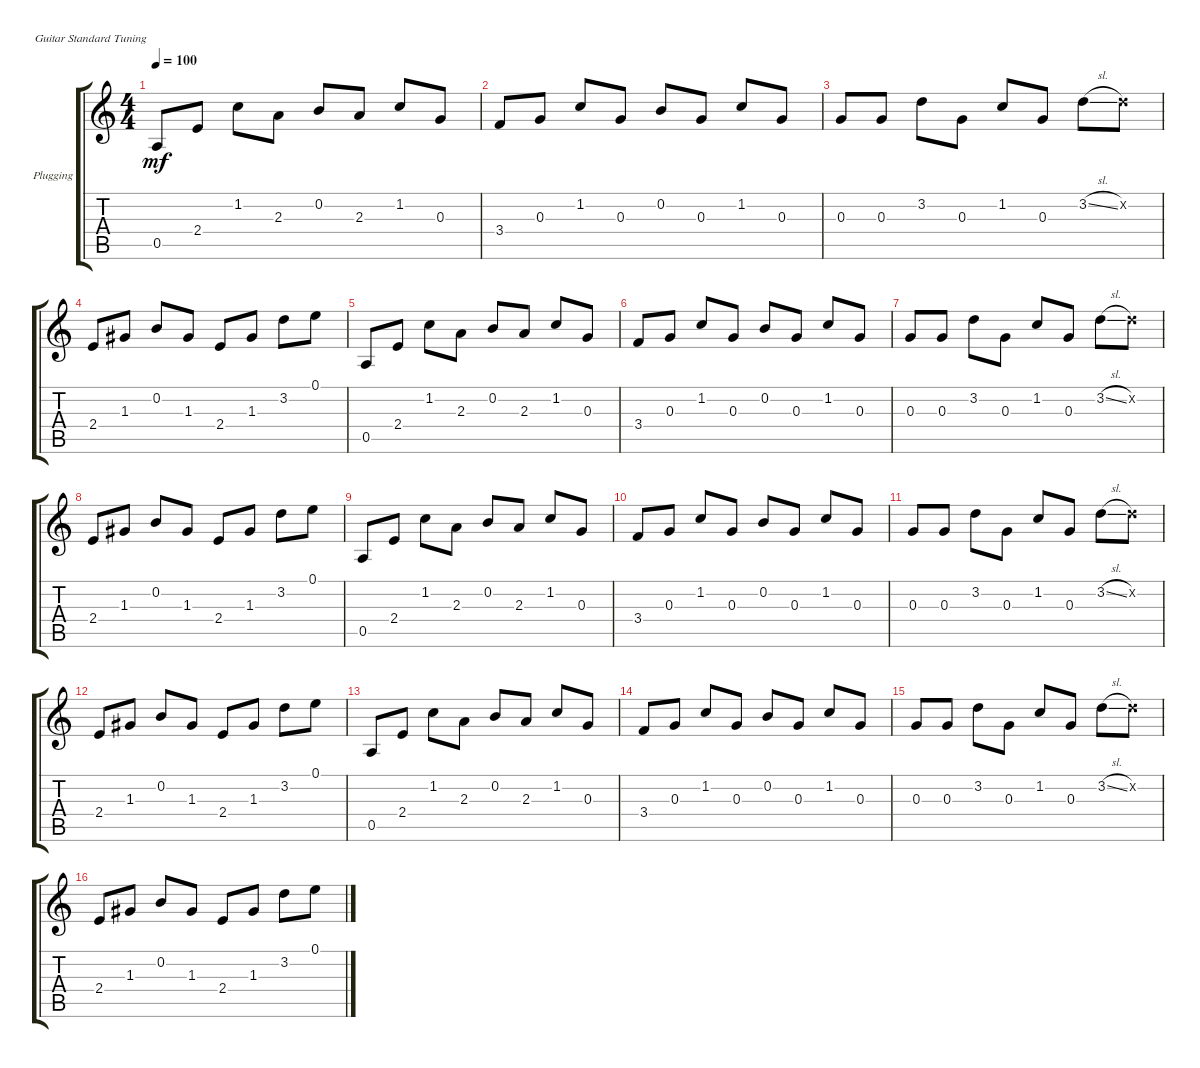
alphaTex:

\defaultSystemsLayout 4
\bracketExtendMode groupsimilarinstruments
\firstSystemTrackNameOrientation horizontal
\otherSystemsTrackNameOrientation horizontal
\track ("Plugging" "Plugging") {instrument acousticguitarsteel}
\staff {score tabs}
\tuning (E4 B3 G3 D3 A2 E2)
\ts (4 4)
\tempo 100
\clef g2
\ks c
0.5.8{dy mf} 2.4.8 1.2.8 2.3.8 0.2.8 2.3.8 1.2.8 0.3.8 |
3.4.8 0.3.8 1.2.8 0.3.8 0.2.8 0.3.8 1.2.8 0.3.8 |
0.3.8 0.3.8 3.2.8 0.3.8 1.2.8 0.3.8 3.2{sl}.8 3.2{x}.8 |
2.4.8 1.3.8 0.2.8 1.3.8 2.4.8 1.3.8 3.2.8 0.1.8 |
0.5.8 2.4.8 1.2.8 2.3.8 0.2.8 2.3.8 1.2.8 0.3.8 |
3.4.8 0.3.8 1.2.8 0.3.8 0.2.8 0.3.8 1.2.8 0.3.8 |
0.3.8 0.3.8 3.2.8 0.3.8 1.2.8 0.3.8 3.2{sl}.8 3.2{x}.8 |
2.4.8 1.3.8 0.2.8 1.3.8 2.4.8 1.3.8 3.2.8 0.1.8 |
0.5.8 2.4.8 1.2.8 2.3.8 0.2.8 2.3.8 1.2.8 0.3.8 |
3.4.8 0.3.8 1.2.8 0.3.8 0.2.8 0.3.8 1.2.8 0.3.8 |
0.3.8 0.3.8 3.2.8 0.3.8 1.2.8 0.3.8 3.2{sl}.8 3.2{x}.8 |
2.4.8 1.3.8 0.2.8 1.3.8 2.4.8 1.3.8 3.2.8 0.1.8 |
0.5.8 2.4.8 1.2.8 2.3.8 0.2.8 2.3.8 1.2.8 0.3.8 |
3.4.8 0.3.8 1.2.8 0.3.8 0.2.8 0.3.8 1.2.8 0.3.8 |
0.3.8 0.3.8 3.2.8 0.3.8 1.2.8 0.3.8 3.2{sl}.8 3.2{x}.8 |
2.4.8 1.3.8 0.2.8 1.3.8 2.4.8 1.3.8 3.2.8 0.1.8
